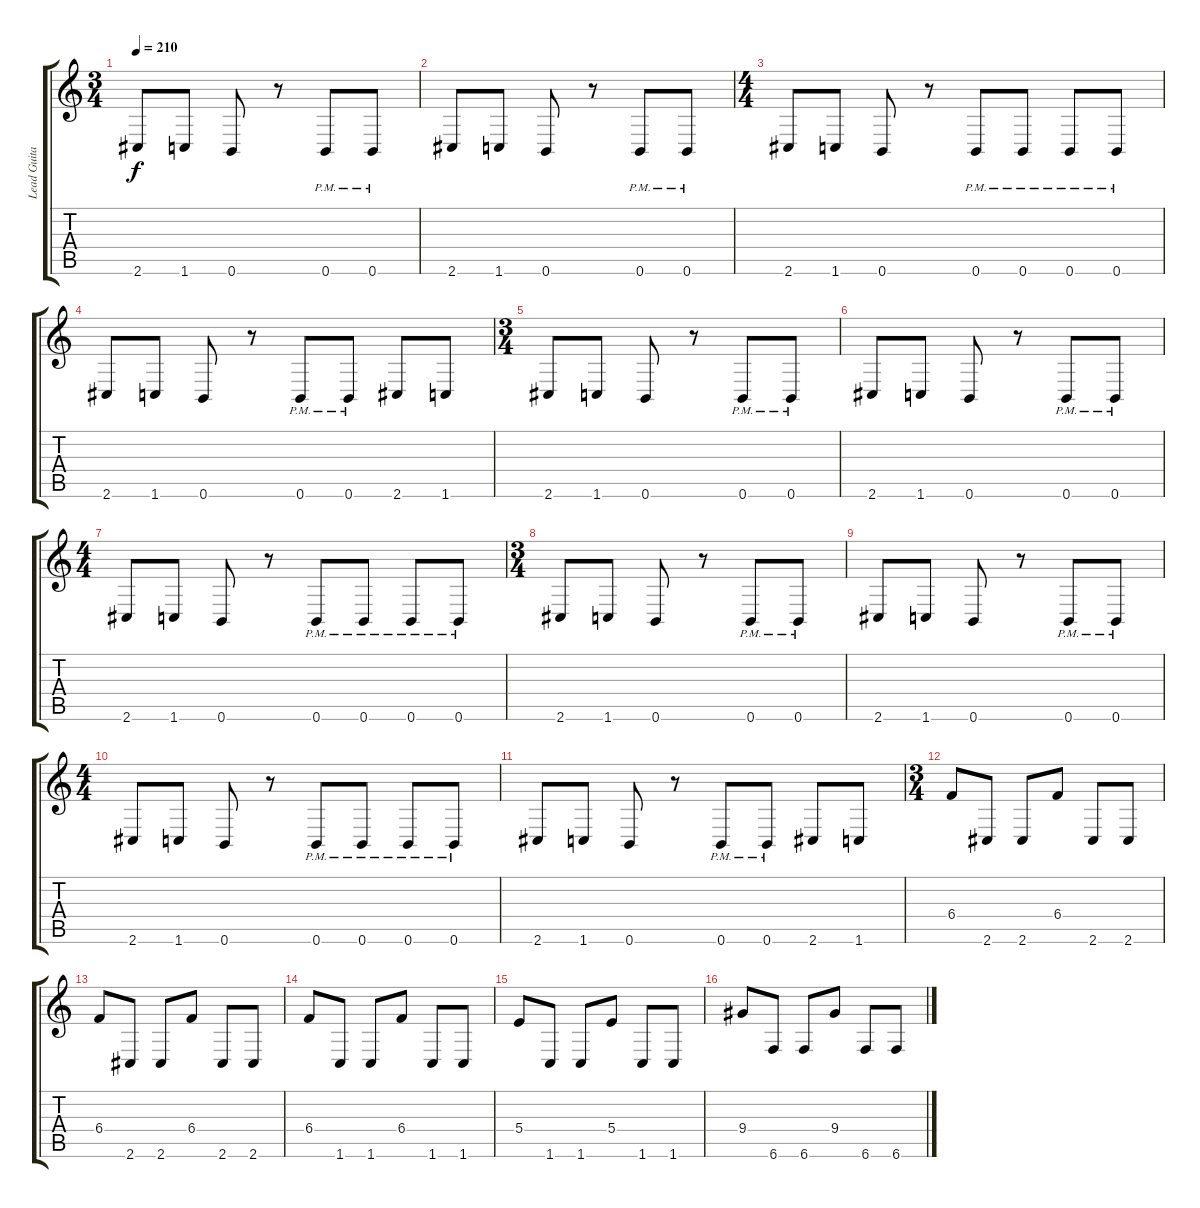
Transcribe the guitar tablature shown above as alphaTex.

\track ("Lead Guitar" "Lead Guita") {instrument distortionguitar}
\staff {score tabs}
\tuning (Db4 Ab3 E3 B2 Gb2 B1) {hide}
\ts (3 4)
\tempo 210
\clef g2
\ks c
2.6.8{dy f} 1.6.8 0.6.8 r.8 0.6{pm}.8 0.6{pm}.8 |
2.6.8 1.6.8 0.6.8 r.8 0.6{pm}.8 0.6{pm}.8 |
\ts (4 4)
2.6.8 1.6.8 0.6.8 r.8 0.6{pm}.8 0.6{pm}.8 0.6{pm}.8 0.6{pm}.8 |
2.6.8 1.6.8 0.6.8 r.8 0.6{pm}.8 0.6{pm}.8 2.6.8 1.6.8 |
\ts (3 4)
2.6.8 1.6.8 0.6.8 r.8 0.6{pm}.8 0.6{pm}.8 |
2.6.8 1.6.8 0.6.8 r.8 0.6{pm}.8 0.6{pm}.8 |
\ts (4 4)
2.6.8 1.6.8 0.6.8 r.8 0.6{pm}.8 0.6{pm}.8 0.6{pm}.8 0.6{pm}.8 |
\ts (3 4)
2.6.8 1.6.8 0.6.8 r.8 0.6{pm}.8 0.6{pm}.8 |
2.6.8 1.6.8 0.6.8 r.8 0.6{pm}.8 0.6{pm}.8 |
\ts (4 4)
2.6.8 1.6.8 0.6.8 r.8 0.6{pm}.8 0.6{pm}.8 0.6{pm}.8 0.6{pm}.8 |
2.6.8 1.6.8 0.6.8 r.8 0.6{pm}.8 0.6{pm}.8 2.6.8 1.6.8 |
\ts (3 4)
6.4.8 2.6.8 2.6.8 6.4.8 2.6.8 2.6.8 |
6.4.8 2.6.8 2.6.8 6.4.8 2.6.8 2.6.8 |
6.4.8 1.6.8 1.6.8 6.4.8 1.6.8 1.6.8 |
5.4.8 1.6.8 1.6.8 5.4.8 1.6.8 1.6.8 |
9.4.8 6.6.8 6.6.8 9.4.8 6.6.8 6.6.8
